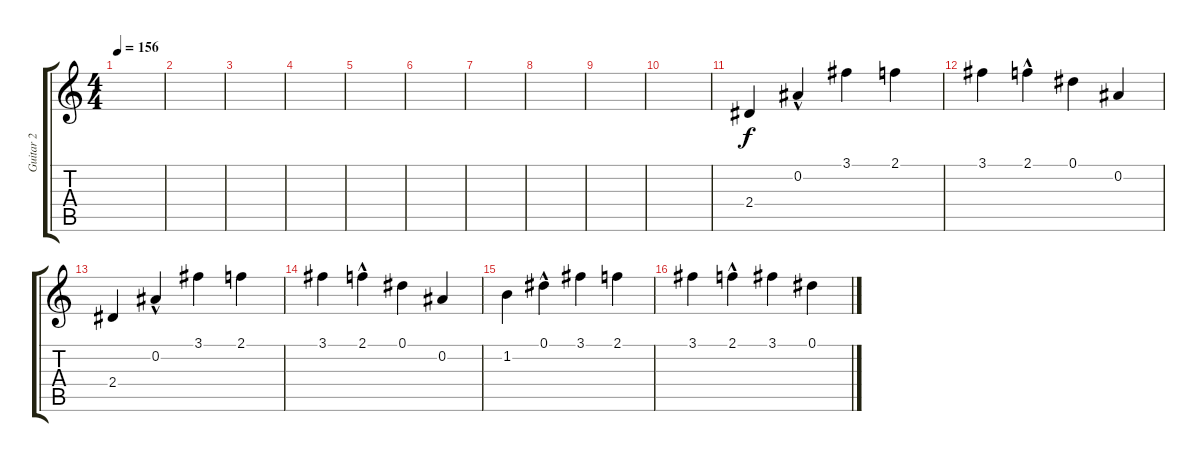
\track ("Guitar 2" "Guitar 2") {instrument acousticguitarnylon}
\staff {score tabs}
\tuning (Eb4 Bb3 Gb3 Db3 Ab2 Eb2) {hide}
\ts (4 4)
\tempo 156
\clef g2
\ks c
|
|
|
|
|
|
|
|
|
|
2.4.4{volume 12} 0.2{hac}.4 3.1.4 2.1.4 |
3.1.4 2.1{hac}.4 0.1.4 0.2.4 |
2.4.4 0.2{hac}.4 3.1.4 2.1.4 |
3.1.4 2.1{hac}.4 0.1.4 0.2.4 |
1.2.4 0.1{hac}.4 3.1.4 2.1.4 |
3.1.4 2.1{hac}.4 3.1.4 0.1.4
